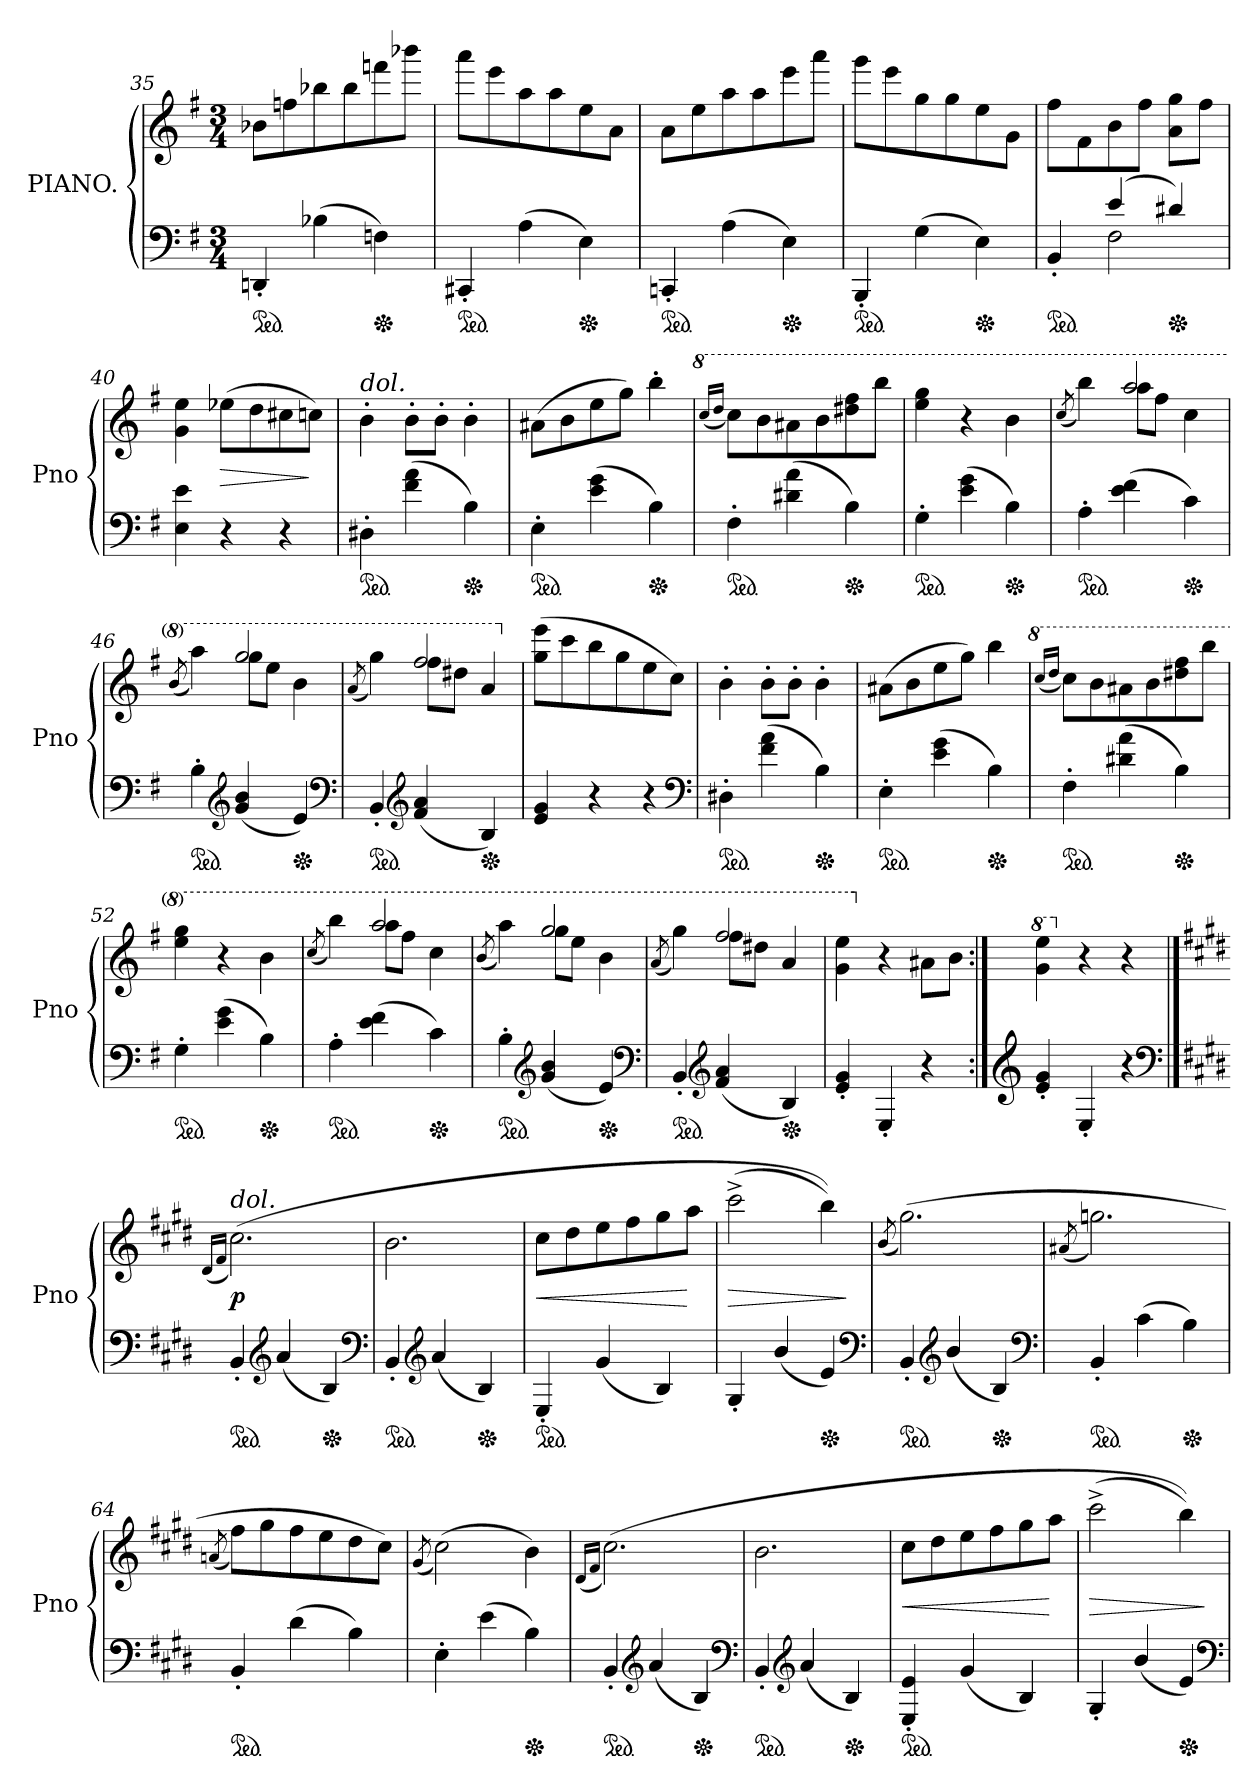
**kern	**kern	**dynam
*part1	*part1	*part1
*staff2	*staff1	*staff1/2
*I"PIANO.	*	*
*I'Pno	*	*
*clefF4	*clefG2	*
*k[f#]	*k[f#]	*
*M3/4	*M3/4	*
*ped	*	*
=35	=35	=35
4DDn'<	8b-X\L	.
.	8ffn\	.
(>4B-X	8bb-X\	.
.	8bb-\	.
*Xped	*	*
4Fn)	8fffn\	.
.	8bbb-X\J	.
=36	=36	=36
*ped	*	*
4CC#X'<	8aaa\L	.
.	8eee\	.
(>4A	8aa\	.
.	8aa\	.
*Xped	*	*
4E)	8ee\	.
.	8a\J	.
=37	=37	=37
*ped	*	*
4CCn'<	8a\L	.
.	8ee\	.
(>4A	8aa\	.
.	8aa\	.
*Xped	*	*
4E)	8eee\	.
.	8aaa\J	.
=38	=38	=38
*ped	*	*
4BBB'<	8ggg\L	.
.	8eee\	.
(>4G	8gg\	.
.	8gg\	.
*Xped	*	*
4E)	8ee\	.
.	8g\J	.
=39	=39	=39
*^	*	*
*ped	*	*	*
4BB'</	4ryy	8ff#L	.
.	.	8f#	.
(>4e	2F#	8b	.
.	.	8ff#J	.
*Xped	*	*	*
4d#X)	.	8a\ 8gg\L	.
.	.	8ff#J	.
*v	*v	*	*
=40	=40	=40
4E\ 4e\	4g 4ee	.
4r	(>8ee-XL	>
.	8dd	.
4r	8cc#X	.
.	8ccnJ)	]
=41	=41	=41
!	!LO:TX:a:i:t=dol.	!
*ped	*	*
4D#X'>	4b'>	.
(>4f# 4a	8b'>L	.
.	8b'>J	.
*Xped	*	*
4B)	4b'>	.
=42	=42	=42
*ped	*	*
4E'>	(>8a#XL	.
.	8b	.
(>4e 4g	8ee	.
.	8ggJ)	.
*Xped	*	*
4B)	4bb'>	.
=43	=43	=43
*	*8va	*
.	(<16qqccc/LL	.
.	16qqddd/JJ	.
*ped	*	*
4F#'>	8cccL)	.
.	8bb	.
(>4d#X 4a	8aa#X	.
.	8bb	.
*Xped	*	*
4B)	8ddd#X 8fff#	.
.	8bbbJ	.
=44	=44	=44
*ped	*	*
4G'>	4eee 4ggg	.
(>4e 4g	4r	.
*Xped	*	*
4B)	4bb\	.
=45	=45	=45
*	*^	*
.	.	(<8qccc/	.
*ped	*	*	*
4A'>	4ryy	4bbb)	.
(>4e 4f#	2aaa	8aaaL	.
.	.	8fff#J	.
*Xped	*	*	*
4c)	.	4ccc\	.
=46	=46	=46	=46
.	.	(<8qbb/	.
*ped	*	*	*
4B'>	4ryy	4aaa)	.
*clefG2	*	*	*
(<4g 4b	2ggg	8gggL	.
.	.	8eeeJ	.
*Xped	*	*	*
4e)	.	4bb\	.
*clefF4	*	*	*
=47	=47	=47	=47
.	.	(<8qaa/	.
*ped	*	*	*
4BB'<	4ryy	4ggg)	.
*clefG2	*	*	*
(<4f# 4a	2fff#	8fff#L	.
.	.	8ddd#XJ	.
*Xped	*	*	*
4B)	.	4aa/	.
*	*v	*v	*
=48	=48	=48
*	*X8va	*
4e/ 4g/	(>8gg 8eeeL	.
.	8ccc	.
4r	8bb	.
.	8gg	.
4r	8ee	.
.	8ccJ)	.
*clefF4	*	*
=49	=49	=49
*ped	*	*
4D#X'>	4b'>	.
(>4f# 4a	8b'>L	.
.	8b'>J	.
*Xped	*	*
4B)	4b'>	.
=50	=50	=50
*ped	*	*
4E'>	(>8a#XL	.
.	8b	.
(>4e 4g	8ee	.
.	8ggJ)	.
*Xped	*	*
4B)	4bb	.
=51	=51	=51
*	*8va	*
.	(<16qqccc/LL	.
.	16qqddd/JJ	.
*ped	*	*
4F#'>	8cccL)	.
.	8bb	.
(>4d#X 4a	8aa#X	.
.	8bb	.
*Xped	*	*
4B)	8ddd#X 8fff#	.
.	8bbbJ	.
=52	=52	=52
*ped	*	*
4G'>	4eee 4ggg	.
(>4e 4g	4r	.
*Xped	*	*
4B)	4bb\	.
=53	=53	=53
*	*^	*
.	.	(<8qccc/	.
*ped	*	*	*
4A'>	4ryy	4bbb)	.
(>4e 4f#	2aaa/	8aaaL	.
.	.	8fff#J	.
*Xped	*	*	*
4c)	.	4ccc	.
=54	=54	=54	=54
.	.	(<8qbb/	.
*ped	*	*	*
4B'>	4ryy	4aaa)	.
*clefG2	*	*	*
(<4g 4b	2ggg/	8gggL	.
.	.	8eeeJ	.
*Xped	*	*	*
4e)	.	4bb\	.
*clefF4	*	*	*
=55	=55	=55	=55
.	.	(<8qaa/	.
*ped	*	*	*
4BB'<	4ryy	4ggg)	.
*clefG2	*	*	*
(<4f# 4a	2fff#/	8fff#L	.
.	.	8ddd#XJ	.
*Xped	*	*	*
4B)	.	4aa/	.
*	*v	*v	*
=56	=56	=56
4e'< 4g'<	4gg 4eee	.
*	*X8va	*
4E'<	4r	.
4r	8a#X\L	.
.	8bJ	.
=57:|!	=57:|!	=57:|!
*clefG2	*	*
*	*8va	*
4e'< 4g'<	4gg 4eee	.
*	*X8va	*
4E'<	4r	.
4r	4r	.
*clefF4	*	*
==58	==58	==58
*k[f#c#g#d#]	*k[f#c#g#d#]	*
.	(<16qqd#/LL	.
.	16qqf#/JJ	.
!	!LO:TX:a:i:t=dol.	!
*ped	*	*
4BB'<	(>2.cc#)	p
*clefG2	*	*
(<4a	.	.
*Xped	*	*
4B)	.	.
*clefF4	*	*
=59	=59	=59
*ped	*	*
4BB'<	2.b	.
*clefG2	*	*
(<4a	.	.
*Xped	*	*
4B)	.	.
=60	=60	=60
*ped	*	*
4E'<	8cc#L	<
.	8dd#	.
(<4g#	8ee	.
.	8ff#	.
4B)	8gg#	.
.	8aaJ	[
=61	=61	=61
4G#'<	(>2ccc#^<	>
(<4b/	.	.
*Xped	*	*
4e)	4bb))	.
*clefF4	*	*
.	.	]
=62	=62	=62
.	(<8qb/	.
*ped	*	*
4BB'<	(>2.gg#)	.
*clefG2	*	*
(<4b/	.	.
*Xped	*	*
4B)	.	.
*clefF4	*	*
=63	=63	=63
.	(<8qa#X/	.
*ped	*	*
4BB'<	2.ggn)	.
(>4c#	.	.
*Xped	*	*
4B)	.	.
=64	=64	=64
.	(<8qan/	.
*ped	*	*
4BB'<	8ff#L)	.
.	8gg#j	.
(>4d#	8ff#	.
.	8ee	.
4B)	8dd#	.
.	8cc#J)	.
=65	=65	=65
.	(<8qg#/	.
4E'>	(>2cc#\)	.
(>4e	.	.
*Xped	*	*
4B)	4b)	.
=66	=66	=66
.	(<16qqd#/LL	.
.	16qqf#/JJ	.
*ped	*	*
4BB'<	(>2.cc#)	.
*clefG2	*	*
(<4a	.	.
*Xped	*	*
4B)	.	.
*clefF4	*	*
=67	=67	=67
*ped	*	*
4BB'<	2.b	.
*clefG2	*	*
(<4a	.	.
*Xped	*	*
4B)	.	.
=68	=68	=68
*ped	*	*
4E'< 4e'<	8cc#L	<
.	8dd#	.
(<4g#	8ee	.
.	8ff#	.
4B)	8gg#	.
.	8aaJ	[
=69	=69	=69
4G#'<	(>2ccc#^>	>
(<4b/	.	.
*Xped	*	*
4e)	4bb))	.
*clefF4	*	*
.	.	]
=	=	=
*-	*-	*-
